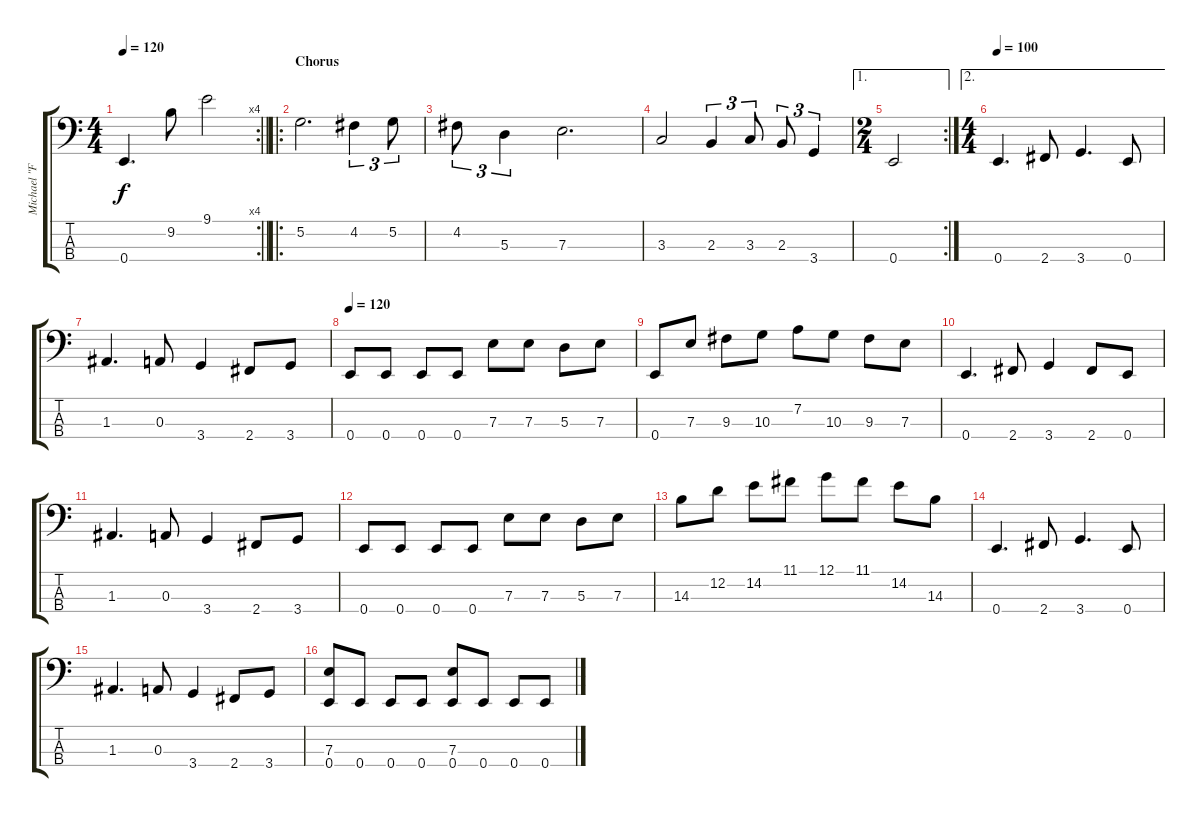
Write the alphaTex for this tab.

\track ("Michael \"Flint\" Vujea" "Michael \"F") {instrument electricbassfinger}
\staff {score tabs}
\tuning (G2 D2 A1 E1) {hide}
\rc 4
\ts (4 4)
\tempo 120
\clef f4
\barLineRight lightlight
\ks c
0.4.4{d dy f} 9.2.8 9.1.2 |
\ro
\section ("" "Chorus")
5.2.2{d} 4.2.4{tu (3 2)} 5.2.8{tu (3 2)} |
4.2.8{tu (3 2)} 5.3.4{tu (3 2)} 7.3.2{d} |
3.3.2 2.3.4{tu (3 2)} 3.3.8{tu (3 2)} 2.3.8{tu (3 2)} 3.4.4{tu (3 2)} |
\ae 1
\rc 2
\ts (2 4)
0.4.2 |
\ae 2
\ts (4 4)
\tempo 100
0.4.4{d} 2.4.8 3.4.4{d} 0.4.8 |
1.3.4{d} 0.3.8 3.4.4 2.4.8 3.4.8 |
\tempo 120
0.4.8 0.4.8 0.4.8 0.4.8 7.3.8 7.3.8 5.3.8 7.3.8 |
0.4.8 7.3.8 9.3.8 10.3.8 7.2.8 10.3.8 9.3.8 7.3.8 |
0.4.4{d} 2.4.8 3.4.4 2.4.8 0.4.8 |
1.3.4{d} 0.3.8 3.4.4 2.4.8 3.4.8 |
0.4.8 0.4.8 0.4.8 0.4.8 7.3.8 7.3.8 5.3.8 7.3.8 |
14.3.8 12.2.8 14.2.8 11.1.8 12.1.8 11.1.8 14.2.8 14.3.8 |
0.4.4{d} 2.4.8 3.4.4{d} 0.4.8 |
1.3.4{d} 0.3.8 3.4.4 2.4.8 3.4.8 |
(7.3 0.4).8 0.4.8 0.4.8 0.4.8 (7.3 0.4).8 0.4.8 0.4.8 0.4.8
